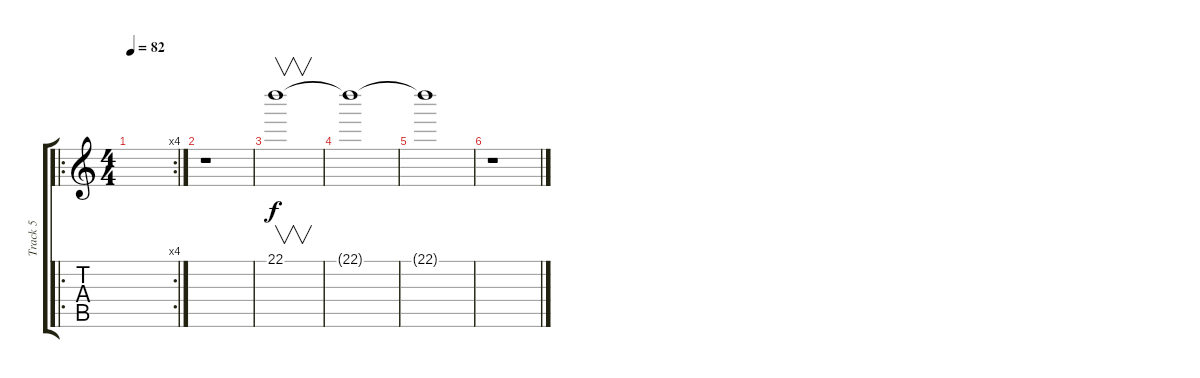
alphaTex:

\track ("Track 5" "Track 5") {instrument guitarharmonics}
\staff {score tabs}
\tuning (E4 B3 G3 D3 A2 D2) {hide}
\ro
\rc 4
\ts (4 4)
\tempo 82
\tempo 114
\tempo 82
\clef g2
\ks c
|
r.1{volume 0} |
22.1.1{v volume 13} |
22.1{t}.1{balance 16} |
22.1{t}.1 |
r.1{volume 13 balance 8}
